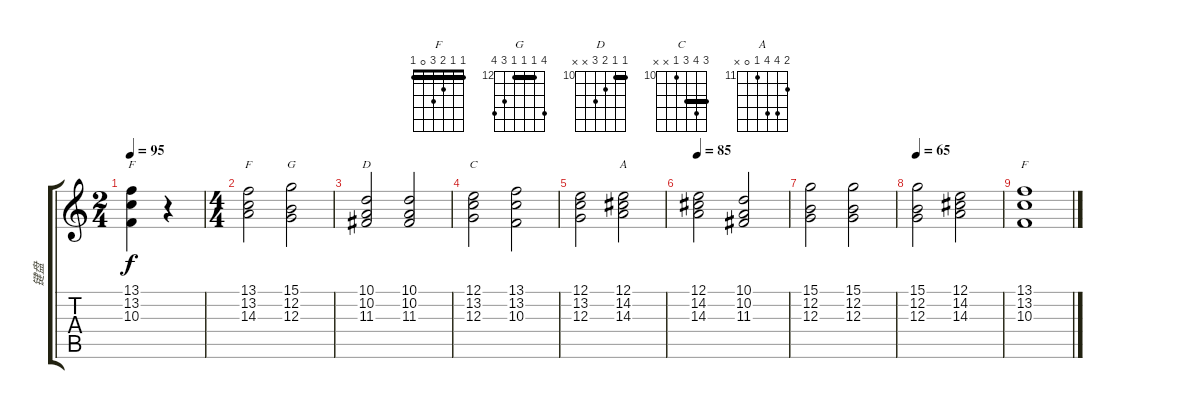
\track ("键盘" "键盘") {instrument stringensemble1}
\staff {score tabs}
\tuning (E4 B3 G3 D3 A2 E2) {hide}
\chord ("F" 13 13 10 10 12 13) {firstfret 10 barre (10 13)}
\chord ("F" 13 13 14 15 15 13) {firstfret 13 barre 13}
\chord ("G" 15 12 12 12 14 15) {firstfret 12 barre 12}
\chord ("D" 10 10 11 12 x x) {firstfret 10 barre 10}
\chord ("C" 12 13 12 10 x x) {firstfret 10 barre 12}
\chord ("A" 12 14 14 11 0 x) {firstfret 11}
\chord ("F" 1 1 2 3 0 1) {barre 1}
\ts (2 4)
\tempo 95
\clef g2
\ks c
(13.1 13.2 10.3).4{ch "F" dy f} r.4 |
\ts (4 4)
(13.1 13.2 14.3).2{ch "F"} (15.1 12.2 12.3).2{ch "G"} |
(10.1 10.2 11.3).2{ch "D"} (10.1 10.2 11.3).2 |
(12.1 13.2 12.3).2{ch "C"} (13.1 13.2 10.3).2 |
(12.1 13.2 12.3).2 (12.1 14.2 14.3).2{ch "A"} |
\tempo 85
(12.1 14.2 14.3).2 (10.1 10.2 11.3).2 |
(15.1 12.2 12.3).2 (15.1 12.2 12.3).2 |
\tempo 65
(15.1 12.2 12.3).2 (12.1 14.2 14.3).2 |
(13.1 13.2 10.3).1{ch "F"}
